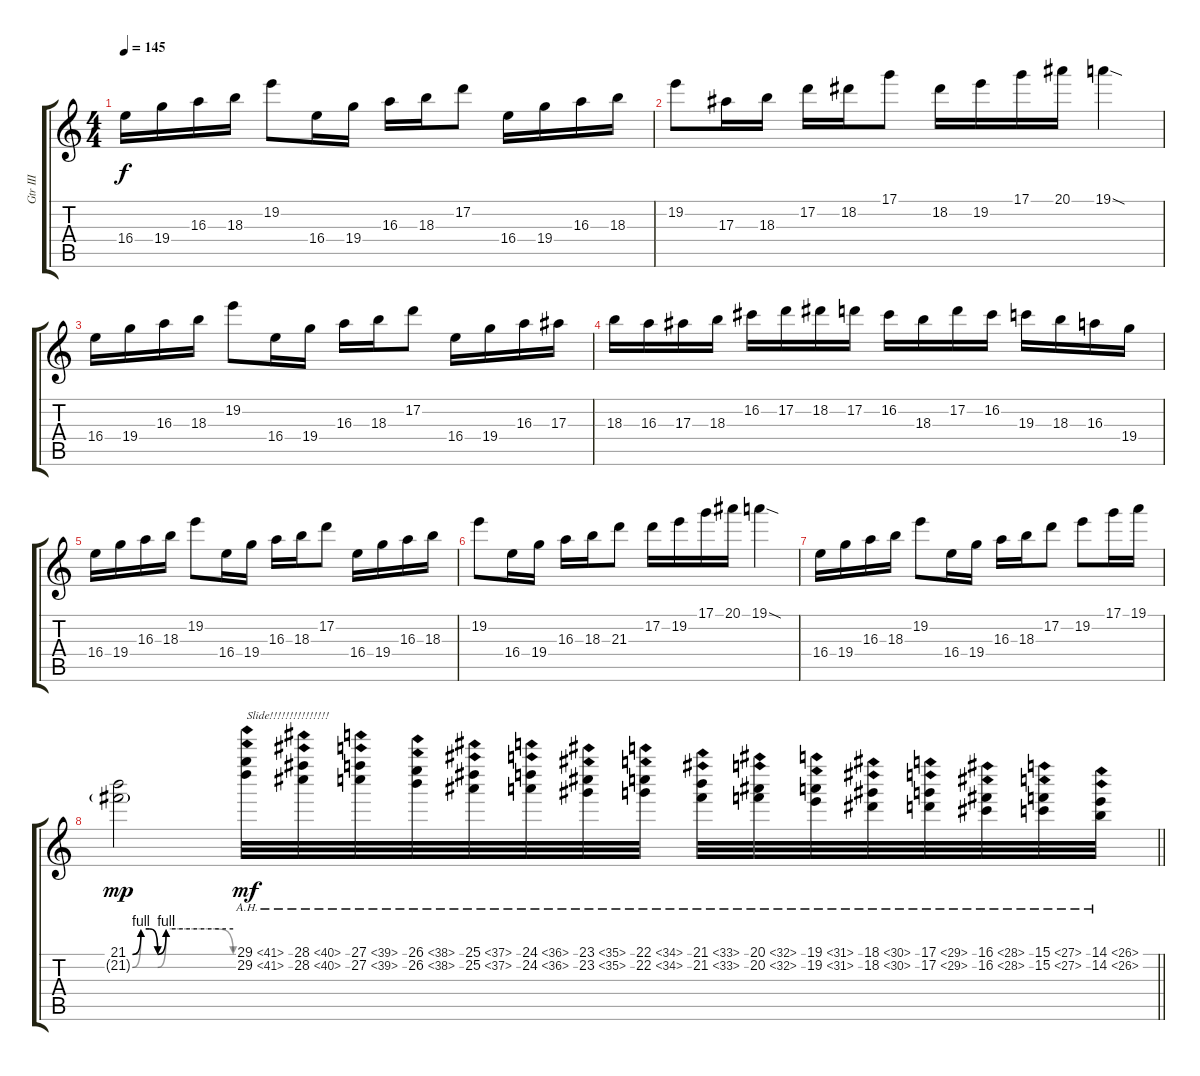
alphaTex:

\track ("Gtr III" "Gtr III") {instrument overdrivenguitar}
\staff {score tabs}
\tuning (D4 A3 F3 C3 G2 C2) {hide}
\ts (4 4)
\tempo 145
\clef g2
\ks c
16.4.16{dy f volume 16} 19.4.16 16.3.16 18.3.16 19.2.8 16.4.16 19.4.16 16.3.16 18.3.16 17.2.8 16.4.16 19.4.16 16.3.16 18.3.16 |
19.2.8 17.3.16 18.3.16 17.2.16 18.2.16 17.1.8 18.2.16 19.2.16 17.1.16 20.1.16 19.1{sod}.4 |
16.4.16 19.4.16 16.3.16 18.3.16 19.2.8 16.4.16 19.4.16 16.3.16 18.3.16 17.2.8 16.4.16 19.4.16 16.3.16 17.3.16 |
18.3.16 16.3.16 17.3.16 18.3.16 16.2.16 17.2.16 18.2.16 17.2.16 16.2.16 18.3.16 17.2.16 16.2.16 19.3.16 18.3.16 16.3.16 19.4.16 |
16.4.16 19.4.16 16.3.16 18.3.16 19.2.8 16.4.16 19.4.16 16.3.16 18.3.16 17.2.8 16.4.16 19.4.16 16.3.16 18.3.16 |
19.2.8 16.4.16 19.4.16 16.3.16 18.3.16 21.3.8 17.2.16 19.2.16 17.1.16 20.1.16 19.1{sod}.4 |
16.4.16 19.4.16 16.3.16 18.3.16 19.2.8 16.4.16 19.4.16 16.3.16 18.3.16 17.2.8 19.2.8 17.1.16 19.1.16 |
\barLineRight lightlight
(21.1{be (custom 0 0 5 4 10 4 15 0 20 4 30 4 60 4)} 21.2{be (custom 0 0 5 4 10 4 15 0 20 4 50 4 60 0) g}).2{dy mp} (29.1{ah 12} 29.2{ah 12}).32{txt "Slide!!!!!!!!!!!!!!!" dy mf} (28.1{ah 12} 28.2{ah 12}).32 (27.1{ah 12} 27.2{ah 12}).32 (26.1{ah 12} 26.2{ah 12}).32 (25.1{ah 12} 25.2{ah 12}).32 (24.1{ah 12} 24.2{ah 12}).32 (23.1{ah 12} 23.2{ah 12}).32 (22.1{ah 12} 22.2{ah 12}).32 (21.1{ah 12} 21.2{ah 12}).32 (20.1{ah 12} 20.2{ah 12}).32 (19.1{ah 12} 19.2{ah 12}).32 (18.1{ah 12} 18.2{ah 12}).32 (17.1{ah 12} 17.2{ah 12}).32 (16.1{ah 12} 16.2{ah 12}).32 (15.1{ah 12} 15.2{ah 12}).32 (14.1{ah 12} 14.2{ah 12}).32
